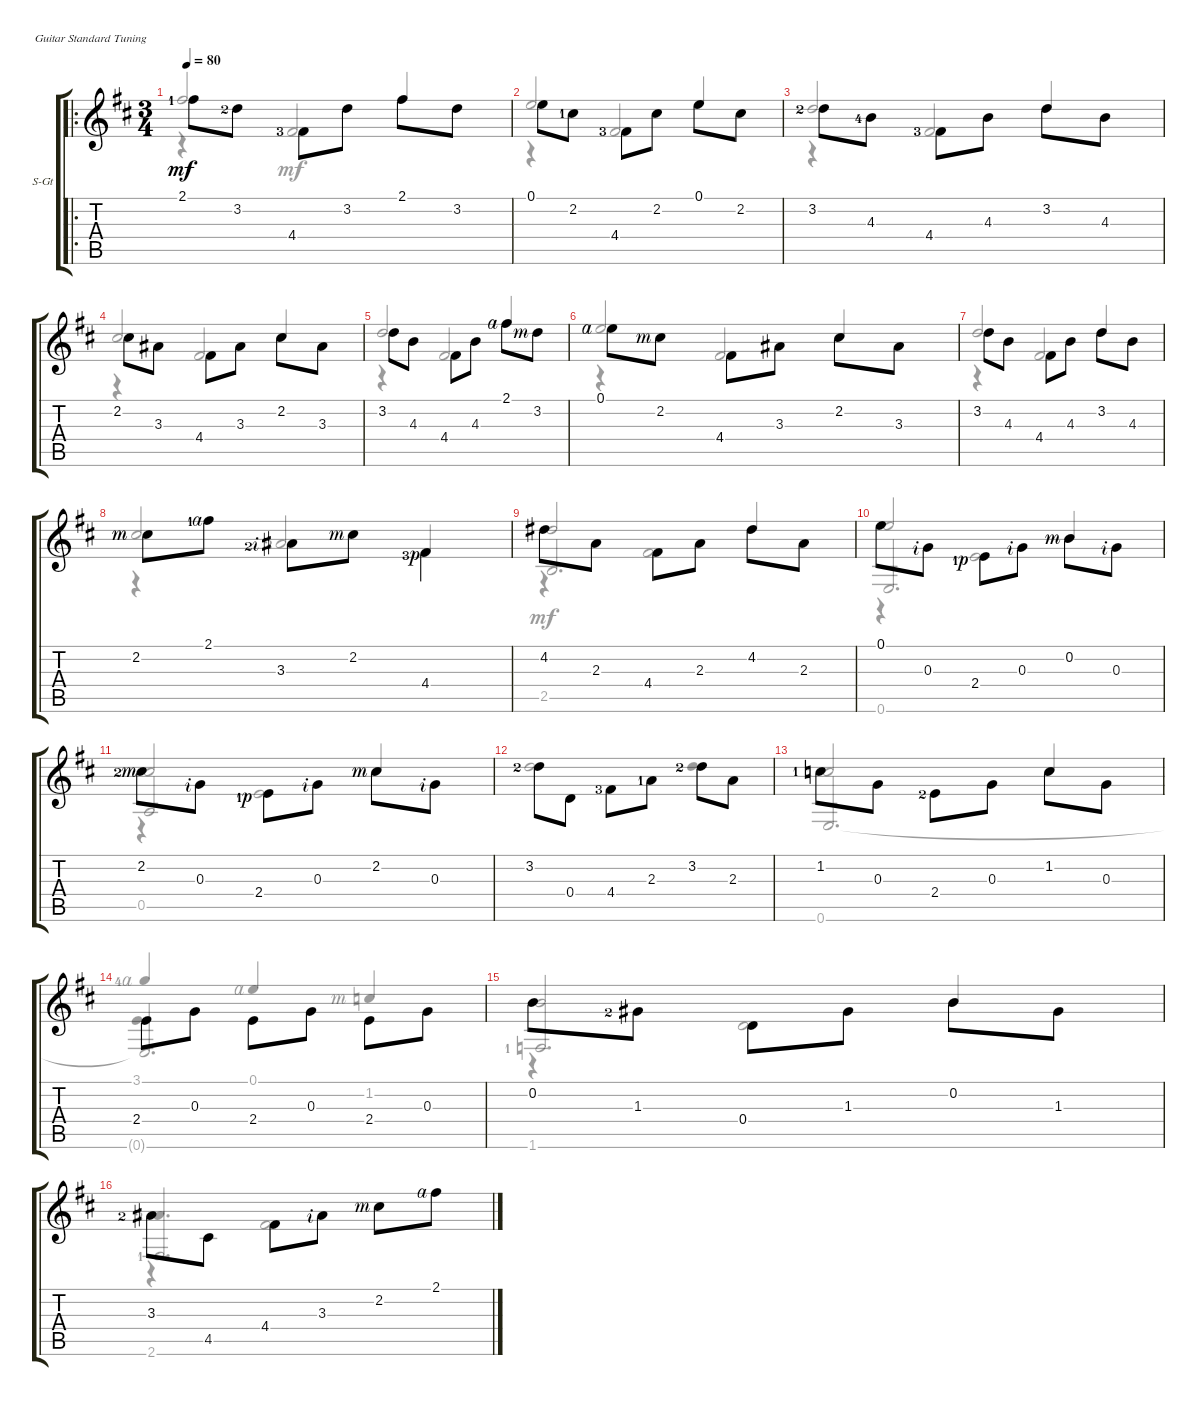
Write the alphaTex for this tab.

\defaultSystemsLayout 4
\bracketExtendMode groupsimilarinstruments
\firstSystemTrackNameOrientation horizontal
\otherSystemsTrackNameOrientation horizontal
\track ("Steel Guitar" "S-Gt") {instrument acousticguitarsteel}
\staff {score tabs}
\tuning (E4 B3 G3 D3 A2 E2)
\voice
\ro
\ts (3 4)
\tempo 80
\clef g2
\ks bminor
2.1{lf 2}.8{dy mf beam invert} 3.2{lf 3}.8 4.4{lf 4}.8 3.2.8 2.1.8{beam invert} 3.2.8 |
0.1.8{beam invert} 2.2{lf 2}.8 4.4{lf 4}.8 2.2.8 0.1.8{beam invert} 2.2.8 |
3.2{lf 3}.8{beam invert} 4.3{lf 5}.8 4.4{lf 4}.8 4.3.8 3.2.8{beam invert} 4.3.8 |
2.2.8{beam invert} 3.3.8 4.4.8 3.3.8 2.2.8{beam invert} 3.3.8 |
3.2.8{beam invert} 4.3.8 4.4.8 4.3.8 2.1{rf 4}.8{beam invert} 3.2{rf 3}.8 |
0.1{rf 4}.8{beam invert} 2.2{rf 3}.8 4.4.8 3.3.8 2.2.8{beam invert} 3.3.8 |
3.2.8{beam invert} 4.3.8 4.4.8 4.3.8 3.2.8{beam invert} 4.3.8 |
2.2{rf 3}.8{beam invert} 2.1{lf 2 rf 4}.8 3.3{lf 3 rf 2}.8 2.2{rf 3}.8 4.4{lf 4 rf 1}.4{beam invert} |
4.2.8{beam invert} 2.3.8 4.4.8 2.3.8 4.2.8{beam invert} 2.3.8 |
0.1.8{beam invert} 0.3{rf 2}.8 2.4{lf 2 rf 1}.8 0.3{rf 2}.8 0.2{rf 3}.8{beam invert} 0.3{rf 2}.8 |
2.2{lf 3 rf 3}.8{beam invert} 0.3{rf 2}.8 2.4{lf 2 rf 1}.8 0.3{rf 2}.8 2.2{rf 3}.8{beam invert} 0.3{rf 2}.8 |
3.2{lf 3}.8{beam invert} 0.4.8 4.4{lf 4}.8{beam invert} 2.3{lf 2}.8 3.2{lf 3}.8{beam invert} 2.3.8 |
1.2{lf 2}.8{beam invert} 0.3.8 2.4{lf 3}.8{beam invert} 0.3.8 1.2.8{beam invert} 0.3.8 |
2.4.8{beam invert} 0.3.8 2.4.8{beam invert} 0.3.8 2.4.8{beam invert} 0.3.8 |
0.2.8{beam invert} 1.3{lf 3}.8 0.4.8 1.3.8 0.2.8{beam invert} 1.3.8 |
3.3{lf 3}.8{beam invert} 4.5.8 4.4.8 3.3{rf 2}.8 2.2{rf 3}.8{beam invert} 2.1{rf 4}.8
\voice
\clef g2
\ottava regular
\simile none
\ks bminor
|
|
|
|
|
|
|
|
2.5.2{d beam invert} |
0.6.2{d beam invert} |
0.5.2{beam invert} |
|
0.6.2{d beam invert} |
0.6{t}.2{d beam invert} |
1.6{lf 2}.2{d beam invert} |
2.6{lf 2}.2{d beam invert}
\voice
\clef g2
\ottava regular
\simile none
\ks bminor
2.1{lf 2}.2{dy mf beam invert} 2.1.4{beam invert} |
0.1.2{beam invert} 0.1.4{beam invert} |
3.2{lf 3}.2{beam invert} 3.2.4{beam invert} |
2.2.2{beam invert} 2.2.4{beam invert} |
3.2.2{beam invert} 2.1{rf 4}.4{beam invert} |
0.1{rf 4}.2{beam invert} 2.2.4{beam invert} |
3.2.2{beam invert} 3.2.4{beam invert} |
2.2{rf 3}.2{beam invert} 4.4{lf 4 rf 1}.4{beam invert} |
4.2.2{beam invert} 4.2.4{beam invert} |
0.1.2{beam invert} 0.2{rf 3}.4{beam invert} |
2.2{lf 3 rf 3}.2{beam invert} 2.2{rf 3}.4{beam invert} |
3.2{lf 3}.2 3.2{lf 3}.4 |
1.2{lf 2}.2{beam invert} 1.2.4{beam invert} |
3.1{lf 5 rf 4}.4{beam invert} 0.1{rf 4}.4{beam invert} 1.2{rf 3}.4{beam invert} |
0.2.2{beam invert} 0.2.4{beam invert} |
3.3{lf 3}.4{d beam invert}
\voice
\clef g2
\ottava regular
\simile none
\ks bminor
r.4{dy mf} 4.4{lf 4}.2{beam invert} |
r.4 4.4{lf 4}.2{beam invert} |
r.4 4.4{lf 4}.2{beam invert} |
r.4{beam invert} 4.4.2{beam invert} |
r.4{beam invert} 4.4.2{beam invert} |
r.4 4.4.2{beam invert} |
r.4{beam invert} 4.4.2{beam invert} |
r.4{beam invert} 3.3{lf 3}.2{beam invert} |
r.4 4.4.2 |
r.4 2.4{lf 2 rf 1}.2 |
r.4 2.4{lf 2 rf 1}.2 |
|
|
2.4.4 |
r.4 0.4.2 |
r.4 4.4.2
